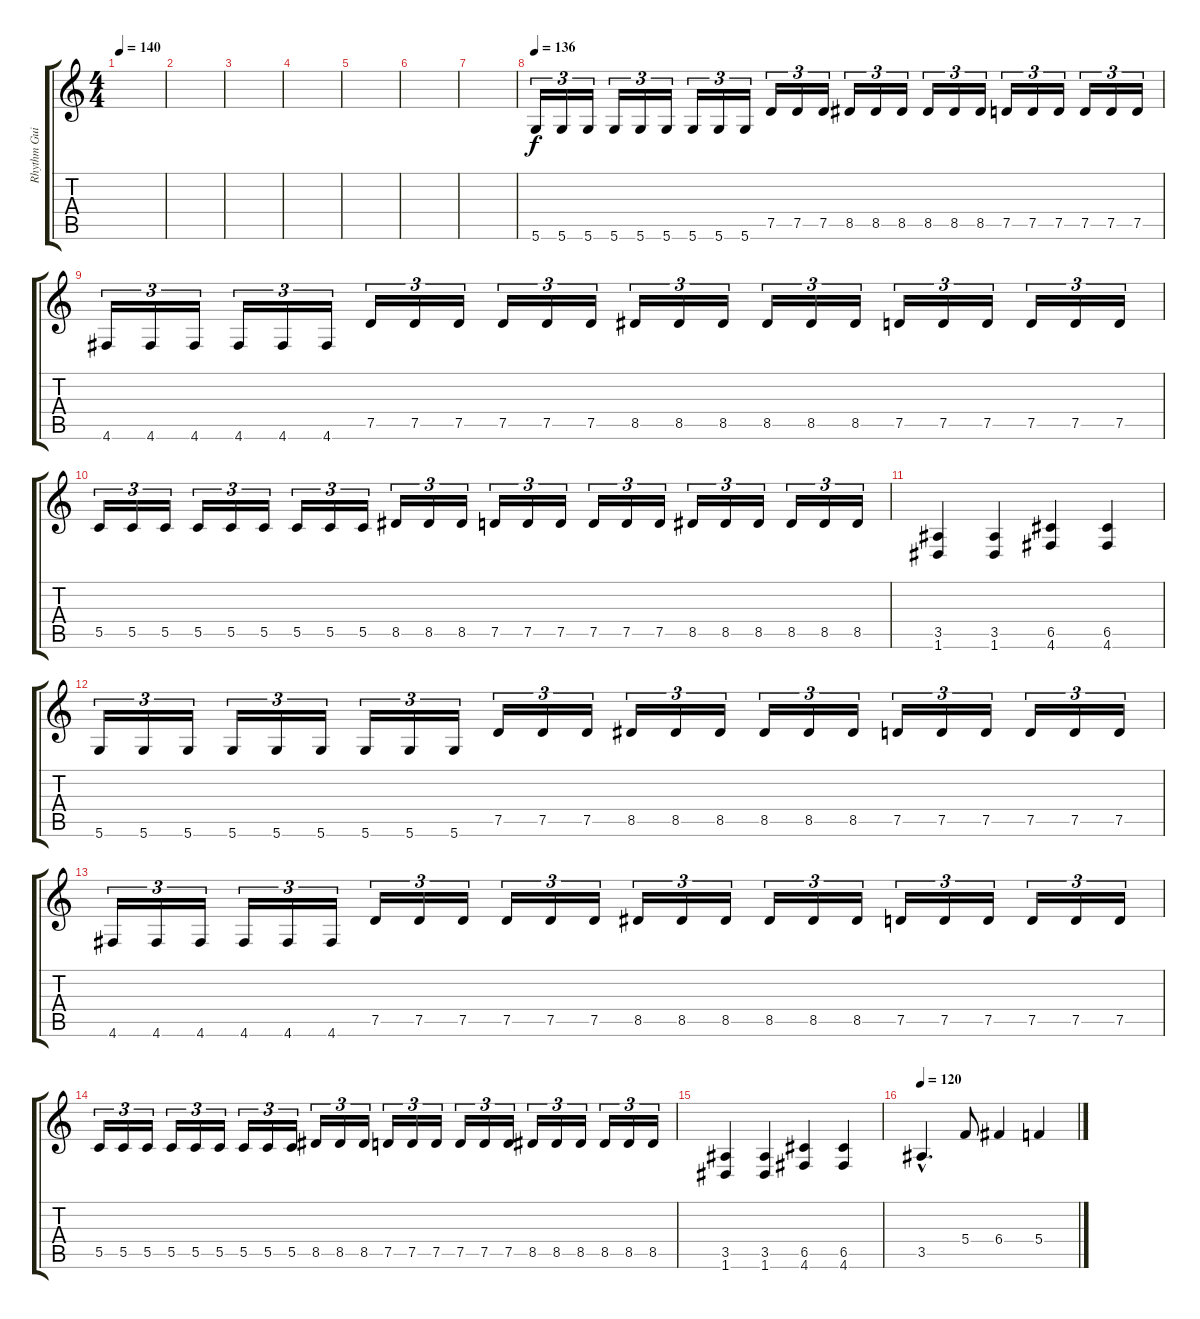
\track ("Rhythm Guitar" "Rhythm Gui") {instrument distortionguitar}
\staff {score tabs}
\tuning (D4 A3 F3 C3 G2 D2) {hide}
\ts (4 4)
\tempo 140
\clef g2
\ks c
|
|
|
|
|
|
|
\tempo 136
5.6.16{tu (3 2)} 5.6.16{tu (3 2)} 5.6.16{tu (3 2)} 5.6.16{tu (3 2)} 5.6.16{tu (3 2)} 5.6.16{tu (3 2)} 5.6.16{tu (3 2)} 5.6.16{tu (3 2)} 5.6.16{tu (3 2)} 7.5.16{tu (3 2)} 7.5.16{tu (3 2)} 7.5.16{tu (3 2)} 8.5.16{tu (3 2)} 8.5.16{tu (3 2)} 8.5.16{tu (3 2)} 8.5.16{tu (3 2)} 8.5.16{tu (3 2)} 8.5.16{tu (3 2)} 7.5.16{tu (3 2)} 7.5.16{tu (3 2)} 7.5.16{tu (3 2)} 7.5.16{tu (3 2)} 7.5.16{tu (3 2)} 7.5.16{tu (3 2)} |
4.6.16{tu (3 2)} 4.6.16{tu (3 2)} 4.6.16{tu (3 2)} 4.6.16{tu (3 2)} 4.6.16{tu (3 2)} 4.6.16{tu (3 2)} 7.5.16{tu (3 2)} 7.5.16{tu (3 2)} 7.5.16{tu (3 2)} 7.5.16{tu (3 2)} 7.5.16{tu (3 2)} 7.5.16{tu (3 2)} 8.5.16{tu (3 2)} 8.5.16{tu (3 2)} 8.5.16{tu (3 2)} 8.5.16{tu (3 2)} 8.5.16{tu (3 2)} 8.5.16{tu (3 2)} 7.5.16{tu (3 2)} 7.5.16{tu (3 2)} 7.5.16{tu (3 2)} 7.5.16{tu (3 2)} 7.5.16{tu (3 2)} 7.5.16{tu (3 2)} |
5.5.16{tu (3 2)} 5.5.16{tu (3 2)} 5.5.16{tu (3 2)} 5.5.16{tu (3 2)} 5.5.16{tu (3 2)} 5.5.16{tu (3 2)} 5.5.16{tu (3 2)} 5.5.16{tu (3 2)} 5.5.16{tu (3 2)} 8.5.16{tu (3 2)} 8.5.16{tu (3 2)} 8.5.16{tu (3 2)} 7.5.16{tu (3 2)} 7.5.16{tu (3 2)} 7.5.16{tu (3 2)} 7.5.16{tu (3 2)} 7.5.16{tu (3 2)} 7.5.16{tu (3 2)} 8.5.16{tu (3 2)} 8.5.16{tu (3 2)} 8.5.16{tu (3 2)} 8.5.16{tu (3 2)} 8.5.16{tu (3 2)} 8.5.16{tu (3 2)} |
(3.5 1.6).4 (3.5 1.6).4 (6.5 4.6).4 (6.5 4.6).4 |
5.6.16{tu (3 2)} 5.6.16{tu (3 2)} 5.6.16{tu (3 2)} 5.6.16{tu (3 2)} 5.6.16{tu (3 2)} 5.6.16{tu (3 2)} 5.6.16{tu (3 2)} 5.6.16{tu (3 2)} 5.6.16{tu (3 2)} 7.5.16{tu (3 2)} 7.5.16{tu (3 2)} 7.5.16{tu (3 2)} 8.5.16{tu (3 2)} 8.5.16{tu (3 2)} 8.5.16{tu (3 2)} 8.5.16{tu (3 2)} 8.5.16{tu (3 2)} 8.5.16{tu (3 2)} 7.5.16{tu (3 2)} 7.5.16{tu (3 2)} 7.5.16{tu (3 2)} 7.5.16{tu (3 2)} 7.5.16{tu (3 2)} 7.5.16{tu (3 2)} |
4.6.16{tu (3 2)} 4.6.16{tu (3 2)} 4.6.16{tu (3 2)} 4.6.16{tu (3 2)} 4.6.16{tu (3 2)} 4.6.16{tu (3 2)} 7.5.16{tu (3 2)} 7.5.16{tu (3 2)} 7.5.16{tu (3 2)} 7.5.16{tu (3 2)} 7.5.16{tu (3 2)} 7.5.16{tu (3 2)} 8.5.16{tu (3 2)} 8.5.16{tu (3 2)} 8.5.16{tu (3 2)} 8.5.16{tu (3 2)} 8.5.16{tu (3 2)} 8.5.16{tu (3 2)} 7.5.16{tu (3 2)} 7.5.16{tu (3 2)} 7.5.16{tu (3 2)} 7.5.16{tu (3 2)} 7.5.16{tu (3 2)} 7.5.16{tu (3 2)} |
5.5.16{tu (3 2)} 5.5.16{tu (3 2)} 5.5.16{tu (3 2)} 5.5.16{tu (3 2)} 5.5.16{tu (3 2)} 5.5.16{tu (3 2)} 5.5.16{tu (3 2)} 5.5.16{tu (3 2)} 5.5.16{tu (3 2)} 8.5.16{tu (3 2)} 8.5.16{tu (3 2)} 8.5.16{tu (3 2)} 7.5.16{tu (3 2)} 7.5.16{tu (3 2)} 7.5.16{tu (3 2)} 7.5.16{tu (3 2)} 7.5.16{tu (3 2)} 7.5.16{tu (3 2)} 8.5.16{tu (3 2)} 8.5.16{tu (3 2)} 8.5.16{tu (3 2)} 8.5.16{tu (3 2)} 8.5.16{tu (3 2)} 8.5.16{tu (3 2)} |
(3.5 1.6).4 (3.5 1.6).4 (6.5 4.6).4 (6.5 4.6).4 |
\tempo 120
3.5{hac}.4{d} 5.4.8 6.4.4 5.4.4
